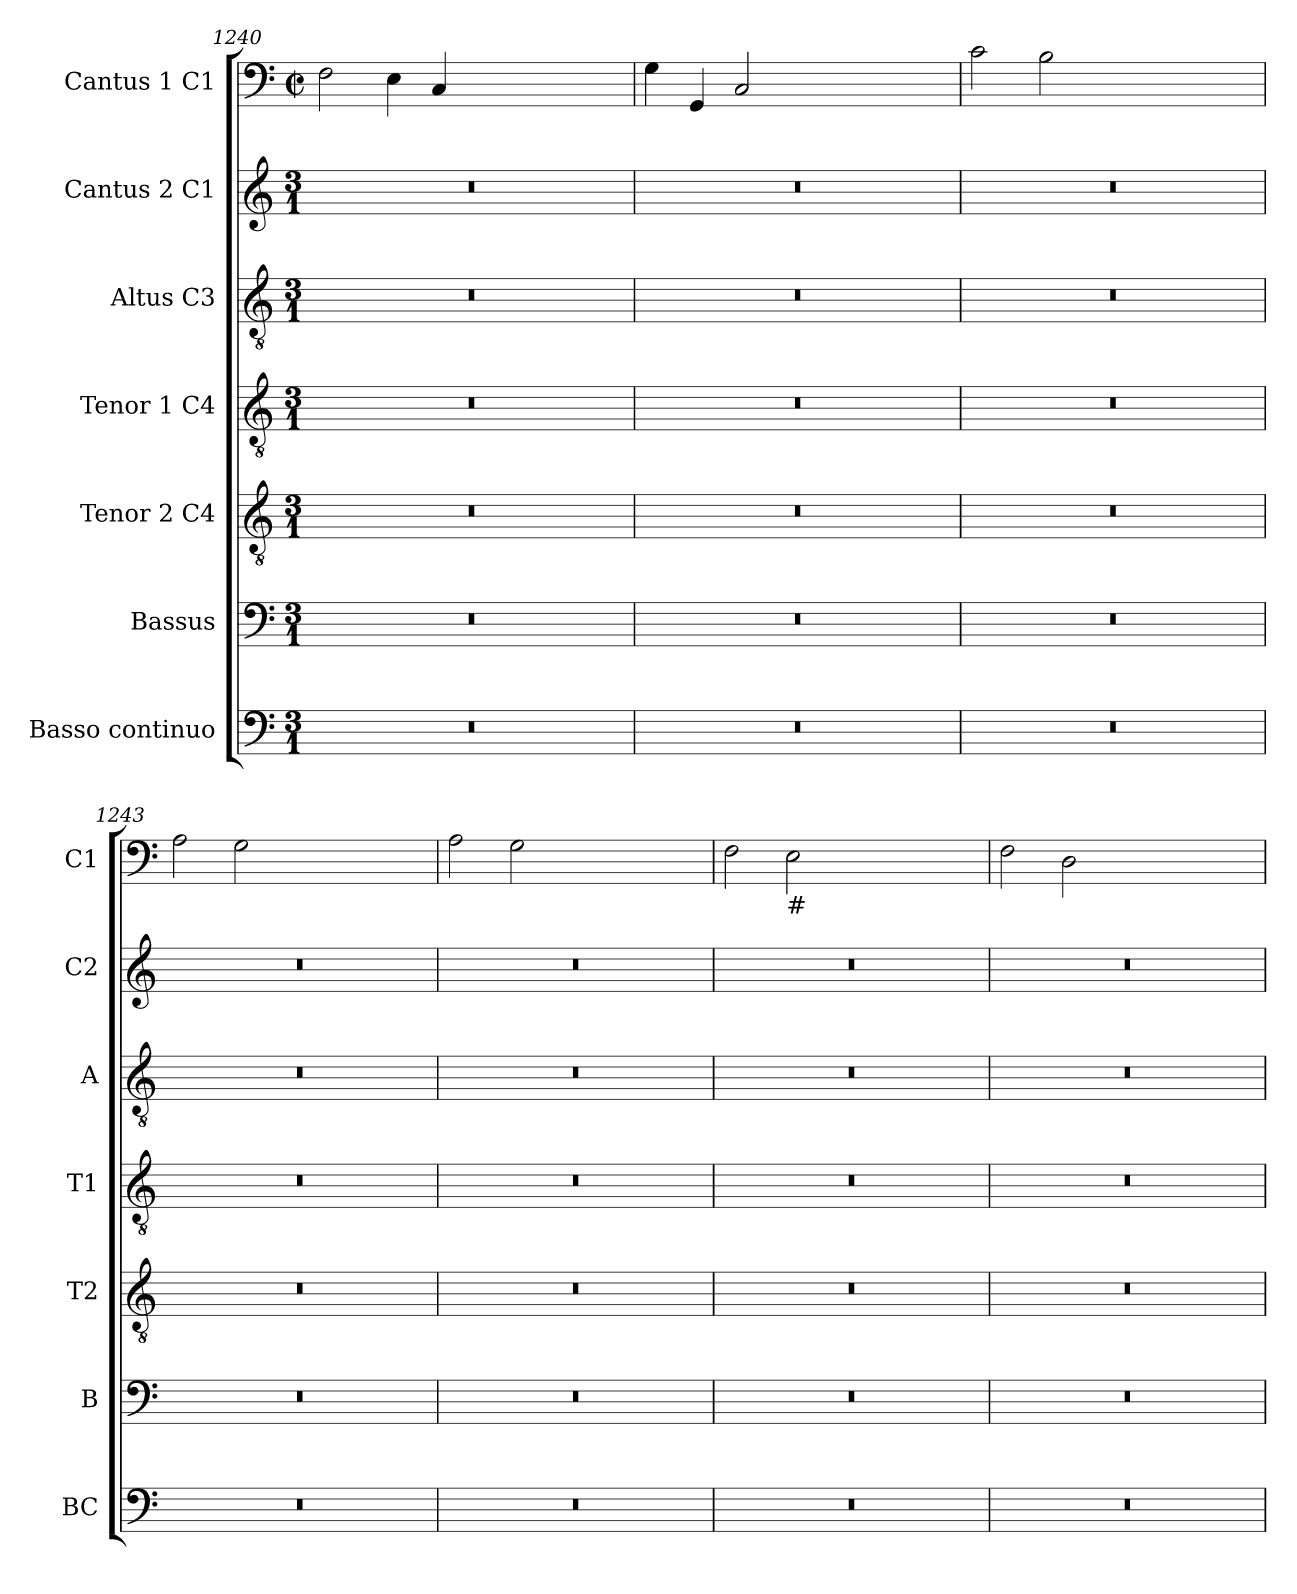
**kern	**kern	**kern	**kern	**kern	**kern	**kern
*part7	*part6	*part5	*part4	*part3	*part2	*part1
*staff7	*staff6	*staff5	*staff4	*staff3	*staff2	*staff1
*I"Basso continuo	*I"Bassus	*I"Tenor 2 C4	*I"Tenor 1 C4	*I"Altus C3	*I"Cantus 2 C1	*I"Cantus 1 C1
*I'BC	*I'B	*I'T2	*I'T1	*I'A	*I'C2	*I'C1
!!LO:LB:g=z
*clefF4	*clefF4	*clefGv2	*clefGv2	*clefGv2	*clefG2	*clefF4
*ITrd7c12	*	*	*	*	*	*
*k[]	*k[]	*k[]	*k[]	*k[]	*k[]	*k[]
*C:	*C:	*C:	*C:	*C:	*C:	*C:
*M3/1	*M3/1	*M3/1	*M3/1	*M3/1	*M3/1	*M2/2
*	*	*	*	*	*	*met(c|)
=1240	=1240	=1240	=1240	=1240	=1240	=1240
0.r	0.r	0.r	0.r	0.r	0.r	2F\
.	.	.	.	.	.	4E>\
.	.	.	.	.	.	4C/
.	.	.	.	.	.	0ryy
=1241	=1241	=1241	=1241	=1241	=1241	=1241
0.r	0.r	0.r	0.r	0.r	0.r	4G\
.	.	.	.	.	.	4GG/
.	.	.	.	.	.	2C/
.	.	.	.	.	.	0ryy
=1242	=1242	=1242	=1242	=1242	=1242	=1242
0.r	0.r	0.r	0.r	0.r	0.r	2c\
.	.	.	.	.	.	2B>\
.	.	.	.	.	.	0ryy
=1243	=1243	=1243	=1243	=1243	=1243	=1243
0.r	0.r	0.r	0.r	0.r	0.r	2A\
.	.	.	.	.	.	2G\
.	.	.	.	.	.	0ryy
=1244	=1244	=1244	=1244	=1244	=1244	=1244
0.r	0.r	0.r	0.r	0.r	0.r	2A\
.	.	.	.	.	.	2G>\
.	.	.	.	.	.	0ryy
=1245	=1245	=1245	=1245	=1245	=1245	=1245
0.r	0.r	0.r	0.r	0.r	0.r	2F\
!	!	!	!	!	!	!LO:TX:b:t=#
.	.	.	.	.	.	2E\
.	.	.	.	.	.	0ryy
=1246	=1246	=1246	=1246	=1246	=1246	=1246
0.r	0.r	0.r	0.r	0.r	0.r	2F\
.	.	.	.	.	.	2D\
.	.	.	.	.	.	0ryy
=	=	=	=	=	=	=
*-	*-	*-	*-	*-	*-	*-
